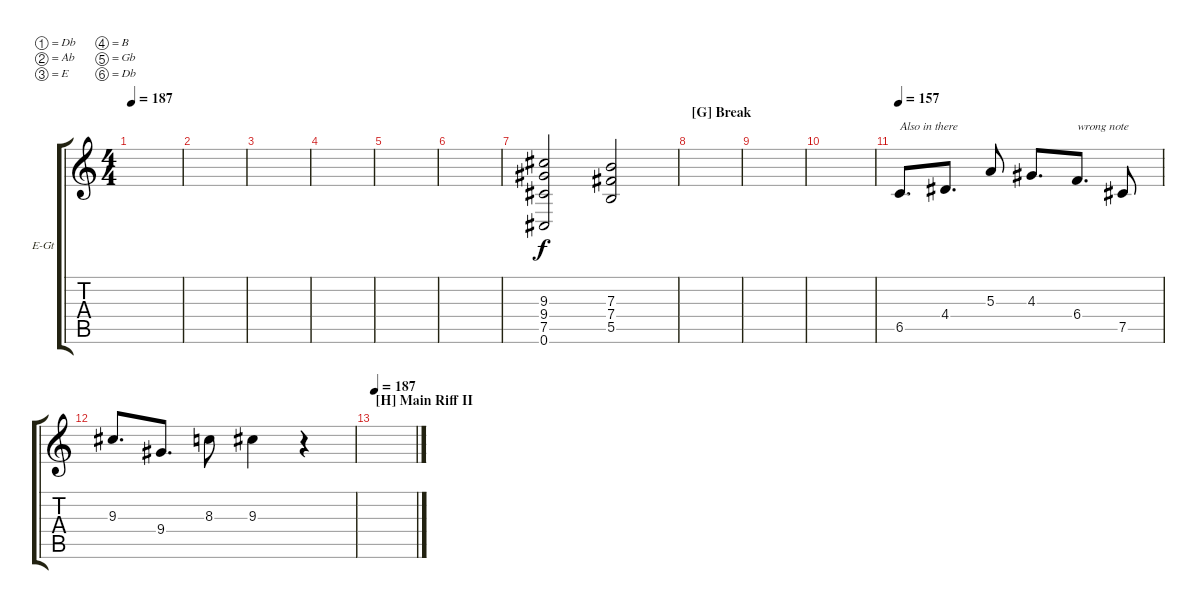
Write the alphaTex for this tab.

\defaultSystemsLayout 4
\bracketExtendMode groupsimilarinstruments
\firstSystemTrackNameOrientation horizontal
\otherSystemsTrackNameOrientation horizontal
\track ("Left Guitar II / Extras" "E-Gt") {instrument distortionguitar}
\staff {score tabs}
\tuning (Db4 Ab3 E3 B2 Gb2 Db2)
\ts (4 4)
\tempo 187
\clef g2
\scale
0.333333
\ks c
|
\scale
0.333333 |
\scale
0.333333 |
\scale
0.333333 |
\scale
0.333333 |
\scale
0.333333 |
\scale
0.333333 (0.6 7.5 9.4 9.3).2 (5.5 7.4 7.3).2 |
\section ("G" "Break")
\scale
0.333333 |
\scale
0.333333 |
\scale
0.333333 |
\tempo 157
\scale
0.333333 6.5.8{d txt "Also in there"} 4.4.8{d} 5.3.8 4.3.8{d} 6.4.8{d txt "wrong note"} 7.5.8 |
\scale
0.333333 9.3.8{d} 9.4.8{d} 8.3.8 9.3.4 r.4 |
\section ("H" "Main Riff II")
\tempo 187
\scale
0.333333 |
\scale
0.333333 |
\scale
0.333333 |
\scale
0.333333
